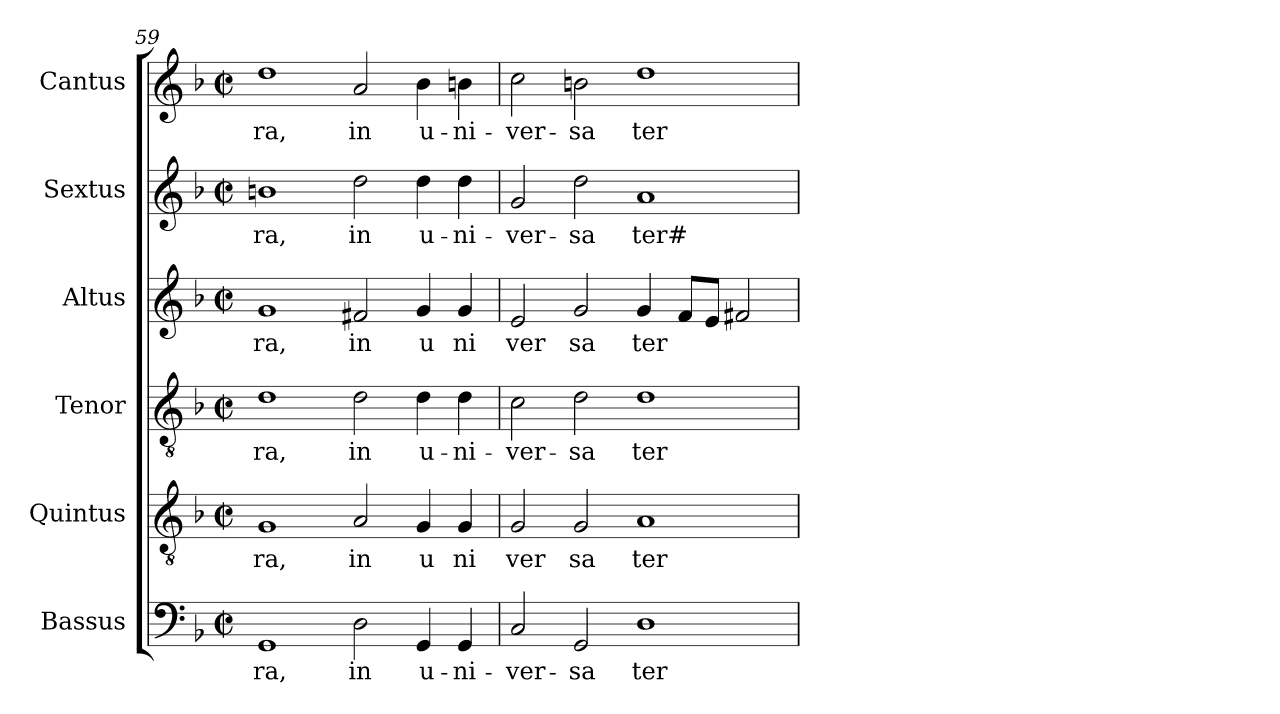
**kern	**text	**kern	**text	**kern	**text	**kern	**text	**kern	**text	**kern	**text
*part6	*part6	*part5	*part5	*part4	*part4	*part3	*part3	*part2	*part2	*part1	*part1
*staff6	*staff6	*staff5	*staff5	*staff4	*staff4	*staff3	*staff3	*staff2	*staff2	*staff1	*staff1
*I"Bassus	*	*I"Quintus	*	*I"Tenor	*	*I"Altus	*	*I"Sextus	*	*I"Cantus	*
*clefF4	*	*clefGv2	*	*clefGv2	*	*clefG2	*	*clefG2	*	*clefG2	*
*k[b-]	*	*k[b-]	*	*k[b-]	*	*k[b-]	*	*k[b-]	*	*k[b-]	*
*F:	*	*F:	*	*F:	*	*F:	*	*F:	*	*F:	*
*M2/2	*	*M2/2	*	*M2/2	*	*M2/2	*	*M2/2	*	*M2/2	*
*met(c|)	*	*met(c|)	*	*met(c|)	*	*met(c|)	*	*met(c|)	*	*met(c|)	*
=59	=59	=59	=59	=59	=59	=59	=59	=59	=59	=59	=59
!	!LO:LY:b:cj	!	!LO:LY:b:cj	!	!LO:LY:b:cj	!	!LO:LY:b:cj	!	!LO:LY:b:cj	!	!LO:LY:b:cj
1GG	-ra,	1G	ra,	1d	-ra,	1g	ra,	1bn	-ra,	1dd	-ra,
!	!LO:LY:b:cj	!	!LO:LY:b:cj	!	!LO:LY:b:cj	!	!LO:LY:b:cj	!	!LO:LY:b:cj	!	!LO:LY:b:cj
2D\	in	2A/	in	2d\	in	2f#X/	in	2dd\	in	2a/	in
!	!LO:LY:b:cj	!	!LO:LY:b:cj	!	!LO:LY:b:cj	!	!LO:LY:b:cj	!	!LO:LY:b:cj	!	!LO:LY:b:cj
4GG/	u-	4G/	u	4d\	u-	4g/	u	4dd\	u-	4b-\	u-
!	!LO:LY:b:cj	!	!LO:LY:b:cj	!	!LO:LY:b:cj	!	!LO:LY:b:cj	!	!LO:LY:b:cj	!	!LO:LY:b:cj
4GG/	-ni-	4G/	ni	4d\	-ni-	4g/	ni	4dd\	-ni-	4bn\	-ni-
=60	=60	=60	=60	=60	=60	=60	=60	=60	=60	=60	=60
!	!LO:LY:b:cj	!	!LO:LY:b:cj	!	!LO:LY:b:cj	!	!LO:LY:b:cj	!	!LO:LY:b:cj	!	!LO:LY:b:cj
2C/	-ver-	2G/	ver	2c\	-ver-	2e/	ver	2g/	-ver-	2cc\	-ver-
!	!LO:LY:b:cj	!	!LO:LY:b:cj	!	!LO:LY:b:cj	!	!LO:LY:b:cj	!	!LO:LY:b:cj	!	!LO:LY:b:cj
2GG/	-sa	2G/	sa	2d\	-sa	2g/	sa	2dd\	-sa	2bn\	-sa
!	!LO:LY:b:cj	!	!LO:LY:b:cj	!	!LO:LY:b:cj	!	!LO:LY:b	!	!LO:LY:b:cj	!	!LO:LY:b:cj
1D	ter-	1A	ter	1d	ter-	4g/	ter	1a	ter#-	1dd	ter-
.	.	.	.	.	.	8f/L	.	.	.	.	.
.	.	.	.	.	.	8e/J	.	.	.	.	.
.	.	.	.	.	.	2f#/	.	.	.	.	.
=	=	=	=	=	=	=	=	=	=	=	=
*-	*-	*-	*-	*-	*-	*-	*-	*-	*-	*-	*-
